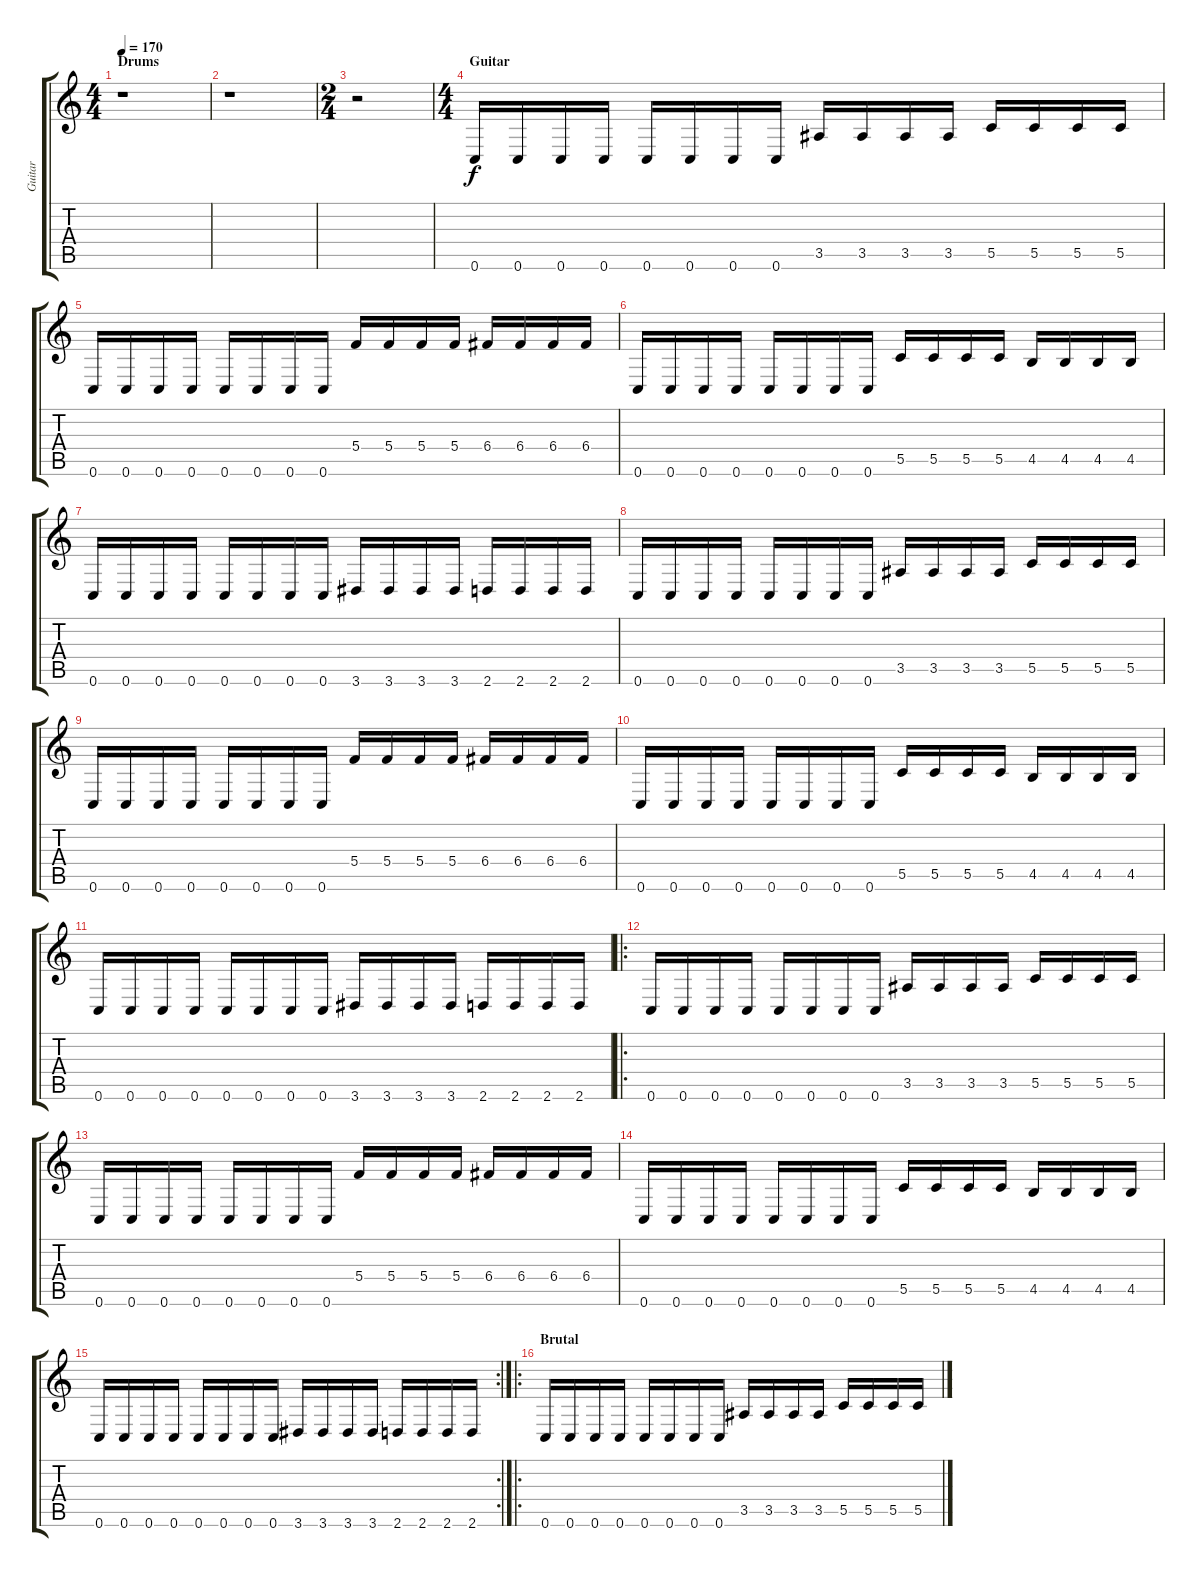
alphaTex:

\track ("Guitar" "Guitar") {instrument distortionguitar}
\staff {score tabs}
\tuning (D4 A3 F3 C3 G2 C2) {hide}
\ts (4 4)
\section ("" "Drums")
\tempo 170
\clef g2
\ks c
r.1{dy f instrument distortionguitar} |
r.1 |
\ts (2 4)
r.2 |
\ts (4 4)
\section ("" "Guitar")
0.6.16 0.6.16 0.6.16 0.6.16 0.6.16 0.6.16 0.6.16 0.6.16 3.5.16 3.5.16 3.5.16 3.5.16 5.5.16 5.5.16 5.5.16 5.5.16 |
0.6.16 0.6.16 0.6.16 0.6.16 0.6.16 0.6.16 0.6.16 0.6.16 5.4.16 5.4.16 5.4.16 5.4.16 6.4.16 6.4.16 6.4.16 6.4.16 |
0.6.16 0.6.16 0.6.16 0.6.16 0.6.16 0.6.16 0.6.16 0.6.16 5.5.16 5.5.16 5.5.16 5.5.16 4.5.16 4.5.16 4.5.16 4.5.16 |
0.6.16 0.6.16 0.6.16 0.6.16 0.6.16 0.6.16 0.6.16 0.6.16 3.6.16 3.6.16 3.6.16 3.6.16 2.6.16 2.6.16 2.6.16 2.6.16 |
0.6.16 0.6.16 0.6.16 0.6.16 0.6.16 0.6.16 0.6.16 0.6.16 3.5.16 3.5.16 3.5.16 3.5.16 5.5.16 5.5.16 5.5.16 5.5.16 |
0.6.16 0.6.16 0.6.16 0.6.16 0.6.16 0.6.16 0.6.16 0.6.16 5.4.16 5.4.16 5.4.16 5.4.16 6.4.16 6.4.16 6.4.16 6.4.16 |
0.6.16 0.6.16 0.6.16 0.6.16 0.6.16 0.6.16 0.6.16 0.6.16 5.5.16 5.5.16 5.5.16 5.5.16 4.5.16 4.5.16 4.5.16 4.5.16 |
0.6.16 0.6.16 0.6.16 0.6.16 0.6.16 0.6.16 0.6.16 0.6.16 3.6.16 3.6.16 3.6.16 3.6.16 2.6.16 2.6.16 2.6.16 2.6.16 |
\ro
0.6.16 0.6.16 0.6.16 0.6.16 0.6.16 0.6.16 0.6.16 0.6.16 3.5.16 3.5.16 3.5.16 3.5.16 5.5.16 5.5.16 5.5.16 5.5.16 |
0.6.16 0.6.16 0.6.16 0.6.16 0.6.16 0.6.16 0.6.16 0.6.16 5.4.16 5.4.16 5.4.16 5.4.16 6.4.16 6.4.16 6.4.16 6.4.16 |
0.6.16 0.6.16 0.6.16 0.6.16 0.6.16 0.6.16 0.6.16 0.6.16 5.5.16 5.5.16 5.5.16 5.5.16 4.5.16 4.5.16 4.5.16 4.5.16 |
\rc 2
0.6.16 0.6.16 0.6.16 0.6.16 0.6.16 0.6.16 0.6.16 0.6.16 3.6.16 3.6.16 3.6.16 3.6.16 2.6.16 2.6.16 2.6.16 2.6.16 |
\ro
\section ("" "Brutal")
0.6.16 0.6.16 0.6.16 0.6.16 0.6.16 0.6.16 0.6.16 0.6.16 3.5.16 3.5.16 3.5.16 3.5.16 5.5.16 5.5.16 5.5.16 5.5.16
